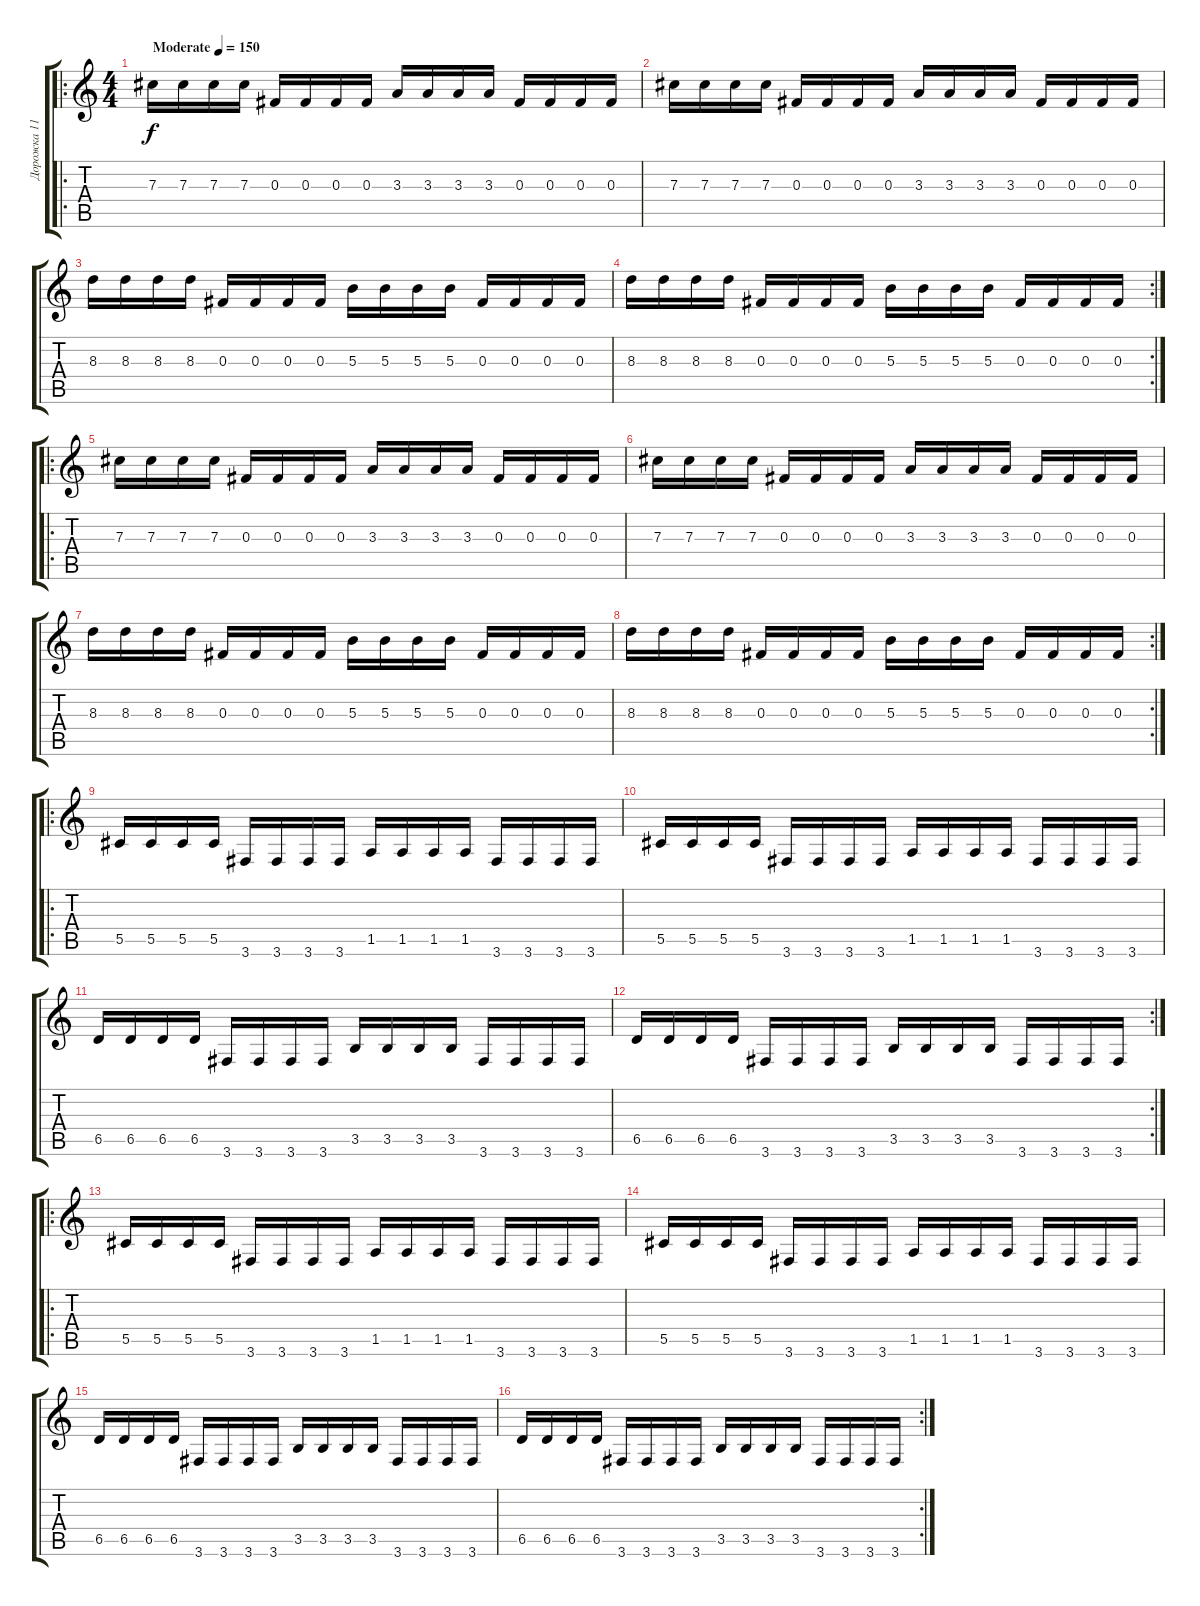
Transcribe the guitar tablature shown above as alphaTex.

\track ("Дорожка 11" "Дорожка 11") {instrument distortionguitar}
\staff {score tabs}
\tuning (Eb4 Bb3 Gb3 Db3 Ab2 Eb2) {hide}
\ro
\ts (4 4)
\tempo (150 "Moderate")
\clef g2
\ks c
7.3.16{dy f instrument distortionguitar} 7.3.16 7.3.16 7.3.16 0.3.16 0.3.16 0.3.16 0.3.16 3.3.16 3.3.16 3.3.16 3.3.16 0.3.16 0.3.16 0.3.16 0.3.16 |
7.3.16 7.3.16 7.3.16 7.3.16 0.3.16 0.3.16 0.3.16 0.3.16 3.3.16 3.3.16 3.3.16 3.3.16 0.3.16 0.3.16 0.3.16 0.3.16 |
8.3.16 8.3.16 8.3.16 8.3.16 0.3.16 0.3.16 0.3.16 0.3.16 5.3.16 5.3.16 5.3.16 5.3.16 0.3.16 0.3.16 0.3.16 0.3.16 |
\rc 2
8.3.16 8.3.16 8.3.16 8.3.16 0.3.16 0.3.16 0.3.16 0.3.16 5.3.16 5.3.16 5.3.16 5.3.16 0.3.16 0.3.16 0.3.16 0.3.16 |
\ro
7.3.16 7.3.16 7.3.16 7.3.16 0.3.16 0.3.16 0.3.16 0.3.16 3.3.16 3.3.16 3.3.16 3.3.16 0.3.16 0.3.16 0.3.16 0.3.16 |
7.3.16 7.3.16 7.3.16 7.3.16 0.3.16 0.3.16 0.3.16 0.3.16 3.3.16 3.3.16 3.3.16 3.3.16 0.3.16 0.3.16 0.3.16 0.3.16 |
8.3.16 8.3.16 8.3.16 8.3.16 0.3.16 0.3.16 0.3.16 0.3.16 5.3.16 5.3.16 5.3.16 5.3.16 0.3.16 0.3.16 0.3.16 0.3.16 |
\rc 2
8.3.16 8.3.16 8.3.16 8.3.16 0.3.16 0.3.16 0.3.16 0.3.16 5.3.16 5.3.16 5.3.16 5.3.16 0.3.16 0.3.16 0.3.16 0.3.16 |
\ro
5.5.16 5.5.16 5.5.16 5.5.16 3.6.16 3.6.16 3.6.16 3.6.16 1.5.16 1.5.16 1.5.16 1.5.16 3.6.16 3.6.16 3.6.16 3.6.16 |
5.5.16 5.5.16 5.5.16 5.5.16 3.6.16 3.6.16 3.6.16 3.6.16 1.5.16 1.5.16 1.5.16 1.5.16 3.6.16 3.6.16 3.6.16 3.6.16 |
6.5.16 6.5.16 6.5.16 6.5.16 3.6.16 3.6.16 3.6.16 3.6.16 3.5.16 3.5.16 3.5.16 3.5.16 3.6.16 3.6.16 3.6.16 3.6.16 |
\rc 2
6.5.16 6.5.16 6.5.16 6.5.16 3.6.16 3.6.16 3.6.16 3.6.16 3.5.16 3.5.16 3.5.16 3.5.16 3.6.16 3.6.16 3.6.16 3.6.16 |
\ro
5.5.16 5.5.16 5.5.16 5.5.16 3.6.16 3.6.16 3.6.16 3.6.16 1.5.16 1.5.16 1.5.16 1.5.16 3.6.16 3.6.16 3.6.16 3.6.16 |
5.5.16 5.5.16 5.5.16 5.5.16 3.6.16 3.6.16 3.6.16 3.6.16 1.5.16 1.5.16 1.5.16 1.5.16 3.6.16 3.6.16 3.6.16 3.6.16 |
6.5.16 6.5.16 6.5.16 6.5.16 3.6.16 3.6.16 3.6.16 3.6.16 3.5.16 3.5.16 3.5.16 3.5.16 3.6.16 3.6.16 3.6.16 3.6.16 |
\rc 2
6.5.16 6.5.16 6.5.16 6.5.16 3.6.16 3.6.16 3.6.16 3.6.16 3.5.16 3.5.16 3.5.16 3.5.16 3.6.16 3.6.16 3.6.16 3.6.16
